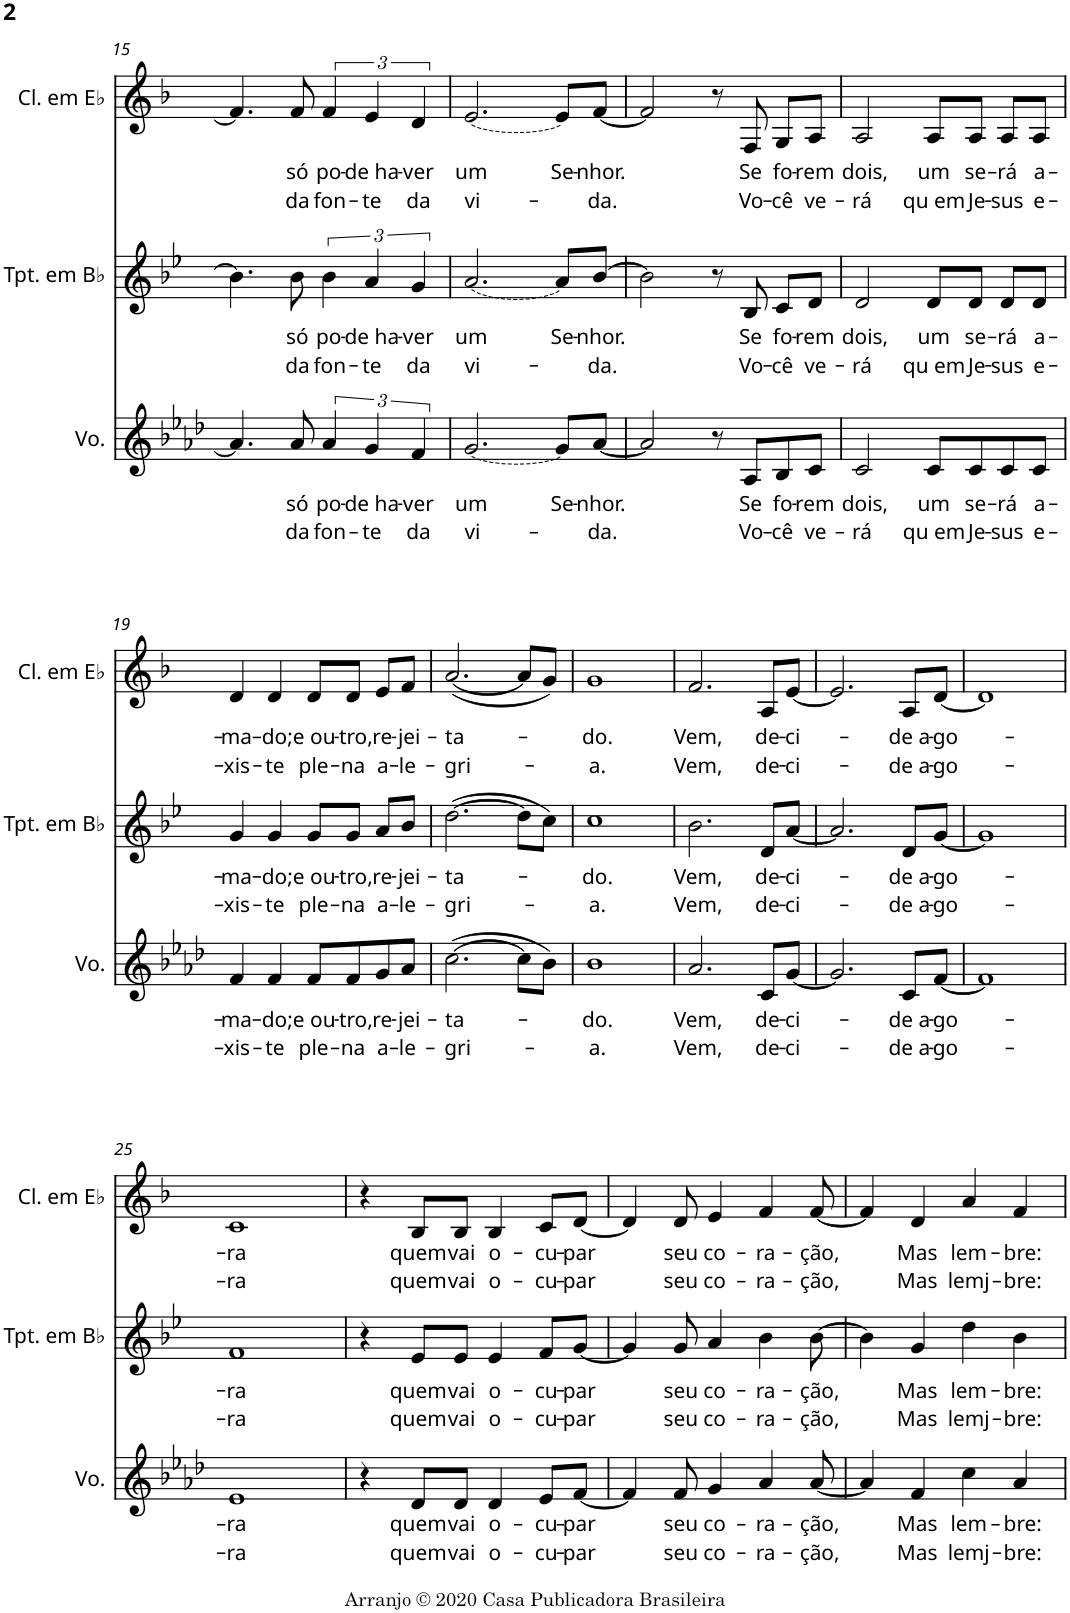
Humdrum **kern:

**kern	**text	**text	**kern	**text	**text	**kern	**text	**text
*part3	*part3	*part3	*part2	*part2	*part2	*part1	*part1	*part1
*staff3	*staff3	*staff3	*staff2	*staff2	*staff2	*staff1	*staff1	*staff1
*I"Voz	*	*	*I"Trompete em Bb	*	*	*I"Clarinete em Eb	*	*
*I'Vo.	*	*	*I'Tpt. em Bb	*	*	*I'Cl. em Eb	*	*
!!LO:PB:g=z
*clefG2	*	*	*clefG2	*	*	*clefG2	*	*
*	*	*	*Trd1c2	*	*	*Trd1c2	*	*
*k[b-e-a-d-]	*	*	*k[b-e-]	*	*	*k[b-]	*	*
*M4/4	*	*	*M4/4	*	*	*M4/4	*	*
=15	=15	=15	=15	=15	=15	=15	=15	=15
4.a-/]	.	.	4.b-\]	.	.	4.f/]	.	.
!	!LO:LY:b	!LO:LY:b	!	!LO:LY:b	!LO:LY:b	!	!LO:LY:b	!LO:LY:b
8a-/	só	da	8b-\	só	da	8f/	só	da
!	!LO:LY:b	!LO:LY:b	!	!LO:LY:b	!LO:LY:b	!	!LO:LY:b	!LO:LY:b
6a-/	po-	fon-	6b-\	po-	fon-	6f/	po-	fon-
!	!LO:LY:b	!LO:LY:b	!	!LO:LY:b	!LO:LY:b	!	!LO:LY:b	!LO:LY:b
6g/	-de ha-	-te	6a/	-de ha-	-te	6e/	-de ha-	-te
!	!LO:LY:b	!LO:LY:b	!	!LO:LY:b	!LO:LY:b	!	!LO:LY:b	!LO:LY:b
6f/	-ver	da	6g/	-ver	da	6d/	-ver	da
=16	=16	=16	=16	=16	=16	=16	=16	=16
!LO:T:dash	!LO:LY:b	!LO:LY:b	!LO:T:dash	!LO:LY:b	!LO:LY:b	!LO:T:dash	!LO:LY:b	!LO:LY:b
[2.g/	um	vi-	[2.a/	um	vi-	[2.e/	um	vi-
!	!LO:LY:b	!	!	!LO:LY:b	!	!	!LO:LY:b	!
8g/L]	Se-	.	8a/L]	Se-	.	8e/L]	Se-	.
!	!LO:LY:b	!LO:LY:b	!	!LO:LY:b	!LO:LY:b	!	!LO:LY:b	!LO:LY:b
[8a-/J	-nhor.	-da.	[8b-/J	-nhor.	-da.	[8f/J	-nhor.	-da.
=17	=17	=17	=17	=17	=17	=17	=17	=17
2a-/]	.	.	2b-\]	.	.	2f/]	.	.
8r	.	.	8r	.	.	8r	.	.
!	!LO:LY:b	!LO:LY:b	!	!LO:LY:b	!LO:LY:b	!	!LO:LY:b	!LO:LY:b
8A-/L	Se	Vo-	8B-/	Se	Vo-	8F/	Se	Vo-
!	!LO:LY:b	!LO:LY:b	!	!LO:LY:b	!LO:LY:b	!	!LO:LY:b	!LO:LY:b
8B-/	fo-	-cê	8c/L	fo-	-cê	8G/L	fo-	-cê
!	!LO:LY:b	!LO:LY:b	!	!LO:LY:b	!LO:LY:b	!	!LO:LY:b	!LO:LY:b
8c/J	-rem	ve-	8d/J	-rem	ve-	8A/J	-rem	ve-
=18	=18	=18	=18	=18	=18	=18	=18	=18
!	!LO:LY:b	!LO:LY:b	!	!LO:LY:b	!LO:LY:b	!	!LO:LY:b	!LO:LY:b
2c/	dois,	-rá	2d/	dois,	-rá	2A/	dois,	-rá
!	!LO:LY:b	!LO:LY:b	!	!LO:LY:b	!LO:LY:b	!	!LO:LY:b	!LO:LY:b
8c/L	um	qu em	8d/L	um	qu em	8A/L	um	qu em
!	!LO:LY:b	!LO:LY:b	!	!LO:LY:b	!LO:LY:b	!	!LO:LY:b	!LO:LY:b
8c/	se-	Je-	8d/J	se-	Je-	8A/J	se-	Je-
!	!LO:LY:b	!LO:LY:b	!	!LO:LY:b	!LO:LY:b	!	!LO:LY:b	!LO:LY:b
8c/	-rá	-sus	8d/L	-rá	-sus	8A/L	-rá	-sus
!	!LO:LY:b	!LO:LY:b	!	!LO:LY:b	!LO:LY:b	!	!LO:LY:b	!LO:LY:b
8c/J	a-	e-	8d/J	a-	e-	8A/J	a-	e-
!!LO:LB:g=z
=19	=19	=19	=19	=19	=19	=19	=19	=19
!	!LO:LY:b	!LO:LY:b	!	!LO:LY:b	!LO:LY:b	!	!LO:LY:b	!LO:LY:b
4f/	-ma-	-xis-	4g/	-ma-	-xis-	4d/	-ma-	-xis-
!	!LO:LY:b	!LO:LY:b	!	!LO:LY:b	!LO:LY:b	!	!LO:LY:b	!LO:LY:b
4f/	-do;	-te	4g/	-do;	-te	4d/	-do;	-te
!	!LO:LY:b	!LO:LY:b	!	!LO:LY:b	!LO:LY:b	!	!LO:LY:b	!LO:LY:b
8f/L	e ou-	ple-	8g/L	e ou-	ple-	8d/L	e ou-	ple-
!	!LO:LY:b	!LO:LY:b	!	!LO:LY:b	!LO:LY:b	!	!LO:LY:b	!LO:LY:b
8f/	-tro,	-na	8g/J	-tro,	-na	8d/J	-tro,	-na
!	!LO:LY:b	!LO:LY:b	!	!LO:LY:b	!LO:LY:b	!	!LO:LY:b	!LO:LY:b
8g/	re-	a-	8a/L	re-	a-	8e/L	re-	a-
!	!LO:LY:b	!LO:LY:b	!	!LO:LY:b	!LO:LY:b	!	!LO:LY:b	!LO:LY:b
8a-/J	-jei-	-le-	8b-/J	-jei-	-le-	8f/J	-jei-	-le-
=20	=20	=20	=20	=20	=20	=20	=20	=20
!	!LO:LY:b	!LO:LY:b	!	!LO:LY:b	!LO:LY:b	!	!LO:LY:b	!LO:LY:b
([2.cc\	-ta-	-gri-	([2.dd\	-ta-	-gri-	([2.a/	-ta-	-gri-
8cc\L]	.	.	8dd\L]	.	.	8a/L]	.	.
8b-\J)	.	.	8cc\J)	.	.	8g/J)	.	.
=21	=21	=21	=21	=21	=21	=21	=21	=21
!	!LO:LY:b	!LO:LY:b	!	!LO:LY:b	!LO:LY:b	!	!LO:LY:b	!LO:LY:b
1b-	-do.	-a.	1cc	-do.	-a.	1g	-do.	-a.
=22	=22	=22	=22	=22	=22	=22	=22	=22
!	!LO:LY:b	!LO:LY:b	!	!LO:LY:b	!LO:LY:b	!	!LO:LY:b	!LO:LY:b
2.a-/	Vem,	Vem,	2.b-\	Vem,	Vem,	2.f/	Vem,	Vem,
!	!LO:LY:b	!LO:LY:b	!	!LO:LY:b	!LO:LY:b	!	!LO:LY:b	!LO:LY:b
8c/L	de-	de-	8d/L	de-	de-	8A/L	de-	de-
!	!LO:LY:b	!LO:LY:b	!	!LO:LY:b	!LO:LY:b	!	!LO:LY:b	!LO:LY:b
[8g/J	-ci-	-ci-	[8a/J	-ci-	-ci-	[8e/J	-ci-	-ci-
=23	=23	=23	=23	=23	=23	=23	=23	=23
2.g/]	.	.	2.a/]	.	.	2.e/]	.	.
!	!LO:LY:b	!LO:LY:b	!	!LO:LY:b	!LO:LY:b	!	!LO:LY:b	!LO:LY:b
8c/L	-de a-	-de a-	8d/L	-de a-	-de a-	8A/L	-de a-	-de a-
!	!LO:LY:b	!LO:LY:b	!	!LO:LY:b	!LO:LY:b	!	!LO:LY:b	!LO:LY:b
[8f/J	-go-	-go-	[8g/J	-go-	-go-	[8d/J	-go-	-go-
=24	=24	=24	=24	=24	=24	=24	=24	=24
1f]	.	.	1g]	.	.	1d]	.	.
!!LO:LB:g=z
=25	=25	=25	=25	=25	=25	=25	=25	=25
!	!LO:LY:b	!LO:LY:b	!	!LO:LY:b	!LO:LY:b	!	!LO:LY:b	!LO:LY:b
1e-	-ra	-ra	1f	-ra	-ra	1c	-ra	-ra
=26	=26	=26	=26	=26	=26	=26	=26	=26
4r	.	.	4r	.	.	4r	.	.
!	!LO:LY:b	!LO:LY:b	!	!LO:LY:b	!LO:LY:b	!	!LO:LY:b	!LO:LY:b
8d-/L	quem	quem	8e-/L	quem	quem	8B-/L	quem	quem
!	!LO:LY:b	!LO:LY:b	!	!LO:LY:b	!LO:LY:b	!	!LO:LY:b	!LO:LY:b
8d-/J	vai	vai	8e-/J	vai	vai	8B-/J	vai	vai
!	!LO:LY:b	!LO:LY:b	!	!LO:LY:b	!LO:LY:b	!	!LO:LY:b	!LO:LY:b
4d-/	o-	o-	4e-/	o-	o-	4B-/	o-	o-
!	!LO:LY:b	!LO:LY:b	!	!LO:LY:b	!LO:LY:b	!	!LO:LY:b	!LO:LY:b
8e-/L	-cu-	-cu-	8f/L	-cu-	-cu-	8c/L	-cu-	-cu-
!	!LO:LY:b	!LO:LY:b	!	!LO:LY:b	!LO:LY:b	!	!LO:LY:b	!LO:LY:b
[8f/J	-par	-par	[8g/J	-par	-par	[8d/J	-par	-par
=27	=27	=27	=27	=27	=27	=27	=27	=27
4f/]	.	.	4g/]	.	.	4d/]	.	.
!	!LO:LY:b	!LO:LY:b	!	!LO:LY:b	!LO:LY:b	!	!LO:LY:b	!LO:LY:b
8f/	seu	seu	8g/	seu	seu	8d/	seu	seu
!	!LO:LY:b	!LO:LY:b	!	!LO:LY:b	!LO:LY:b	!	!LO:LY:b	!LO:LY:b
4g/	co-	co-	4a/	co-	co-	4e/	co-	co-
!	!LO:LY:b	!LO:LY:b	!	!LO:LY:b	!LO:LY:b	!	!LO:LY:b	!LO:LY:b
4a-/	-ra-	-ra-	4b-\	-ra-	-ra-	4f/	-ra-	-ra-
!	!LO:LY:b	!LO:LY:b	!	!LO:LY:b	!LO:LY:b	!	!LO:LY:b	!LO:LY:b
[8a-/	-ção,	-ção,	[8b-\	-ção,	-ção,	[8f/	-ção,	-ção,
=28	=28	=28	=28	=28	=28	=28	=28	=28
4a-/]	.	.	4b-\]	.	.	4f/]	.	.
!	!LO:LY:b	!LO:LY:b	!	!LO:LY:b	!LO:LY:b	!	!LO:LY:b	!LO:LY:b
4f/	Mas	Mas	4g/	Mas	Mas	4d/	Mas	Mas
!	!LO:LY:b	!LO:LY:b	!	!LO:LY:b	!LO:LY:b	!	!LO:LY:b	!LO:LY:b
4cc\	lem-	lemj-	4dd\	lem-	lemj-	4a/	lem-	lemj-
!	!LO:LY:b	!LO:LY:b	!	!LO:LY:b	!LO:LY:b	!	!LO:LY:b	!LO:LY:b
4a-/	-bre:	-bre:	4b-\	-bre:	-bre:	4f/	-bre:	-bre:
=	=	=	=	=	=	=	=	=
*-	*-	*-	*-	*-	*-	*-	*-	*-
